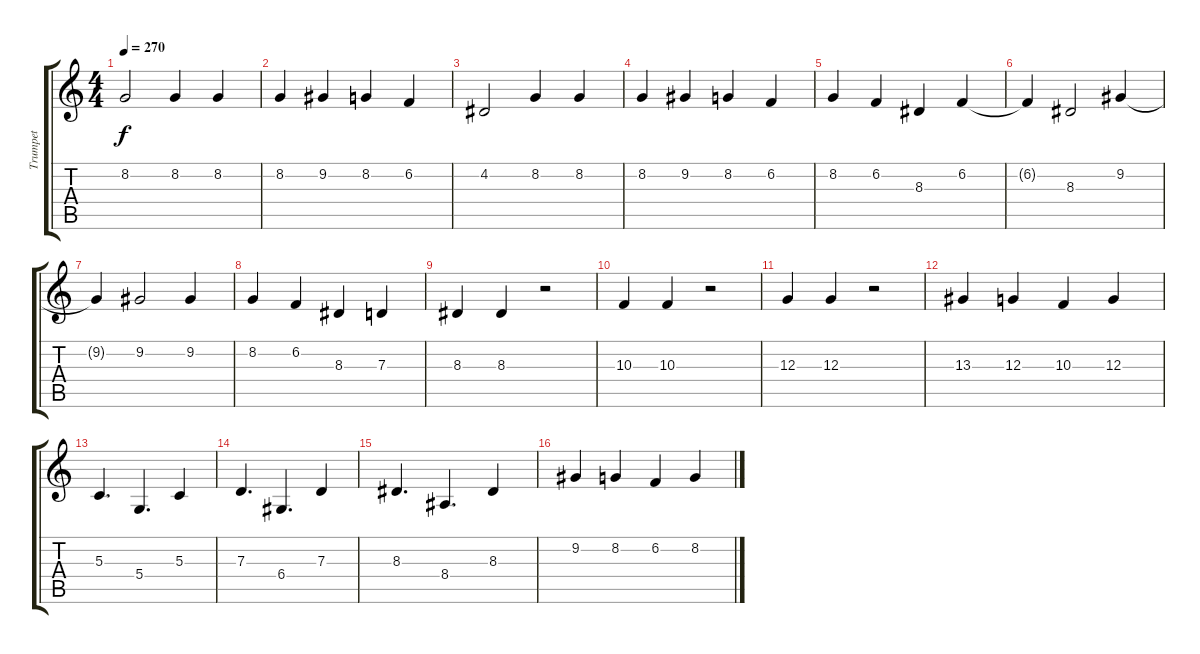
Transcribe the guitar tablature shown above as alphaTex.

\track ("Trumpet" "Trumpet") {instrument trumpet}
\staff {score tabs}
\tuning (E4 B3 G3 D3 A2 E2) {hide}
\ts (4 4)
\tempo 270
\clef g2
\ks c
8.2.2{dy f} 8.2.4 8.2.4 |
8.2.4 9.2.4 8.2.4 6.2.4 |
4.2.2 8.2.4 8.2.4 |
8.2.4 9.2.4 8.2.4 6.2.4 |
8.2.4 6.2.4 8.3.4 6.2.4 |
6.2{t}.4 8.3.2 9.2.4 |
9.2{t}.4 9.2.2 9.2.4 |
8.2.4 6.2.4 8.3.4 7.3.4 |
8.3.4 8.3.4 r.2 |
10.3.4 10.3.4 r.2 |
12.3.4 12.3.4 r.2 |
13.3.4 12.3.4 10.3.4 12.3.4 |
5.3.4{d} 5.4.4{d} 5.3.4 |
7.3.4{d} 6.4.4{d} 7.3.4 |
8.3.4{d} 8.4.4{d} 8.3.4 |
9.2.4 8.2.4 6.2.4 8.2.4
